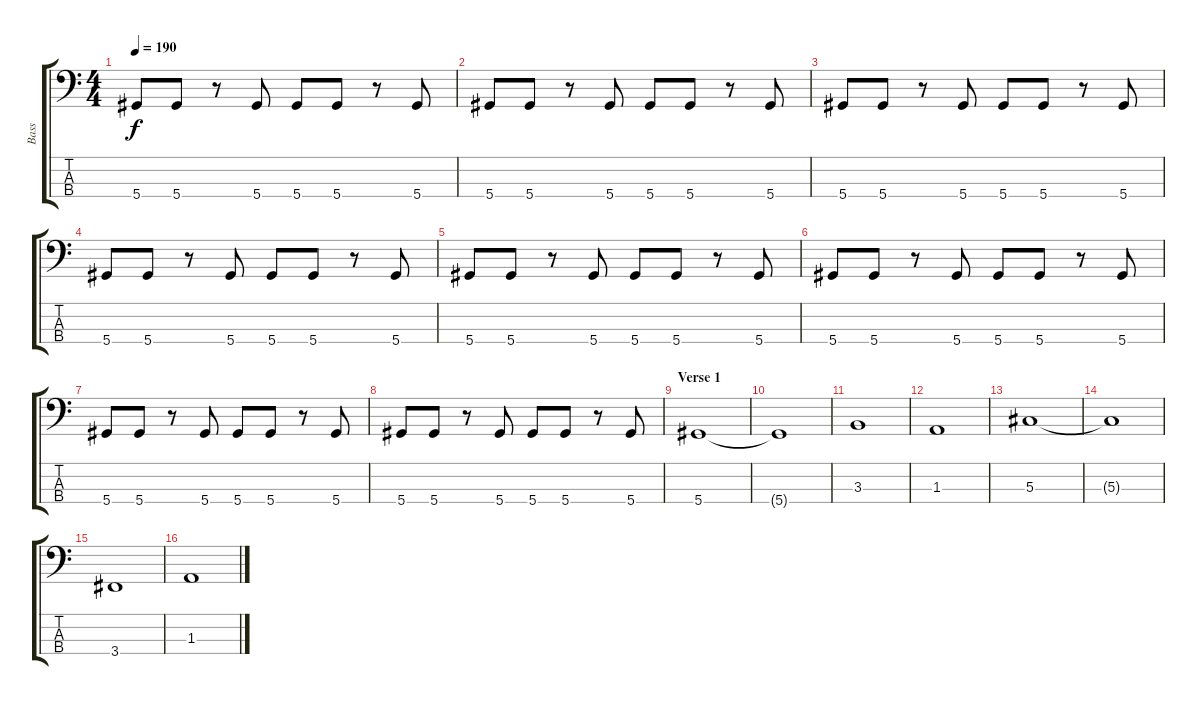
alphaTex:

\track ("Bass" "Bass") {instrument electricbasspick}
\staff {score tabs}
\tuning (Gb2 Db2 Ab1 Eb1) {hide}
\ts (4 4)
\tempo 190
\clef f4
\ks c
5.4.8{dy f} 5.4.8 r.8 5.4.8 5.4.8 5.4.8 r.8 5.4.8 |
5.4.8 5.4.8 r.8 5.4.8 5.4.8 5.4.8 r.8 5.4.8 |
5.4.8 5.4.8 r.8 5.4.8 5.4.8 5.4.8 r.8 5.4.8 |
5.4.8 5.4.8 r.8 5.4.8 5.4.8 5.4.8 r.8 5.4.8 |
5.4.8 5.4.8 r.8 5.4.8 5.4.8 5.4.8 r.8 5.4.8 |
5.4.8 5.4.8 r.8 5.4.8 5.4.8 5.4.8 r.8 5.4.8 |
5.4.8 5.4.8 r.8 5.4.8 5.4.8 5.4.8 r.8 5.4.8 |
5.4.8 5.4.8 r.8 5.4.8 5.4.8 5.4.8 r.8 5.4.8 |
\section ("" "Verse 1")
5.4.1 |
5.4{t}.1 |
3.3.1 |
1.3.1 |
5.3.1 |
5.3{t}.1 |
3.4.1 |
1.3.1
